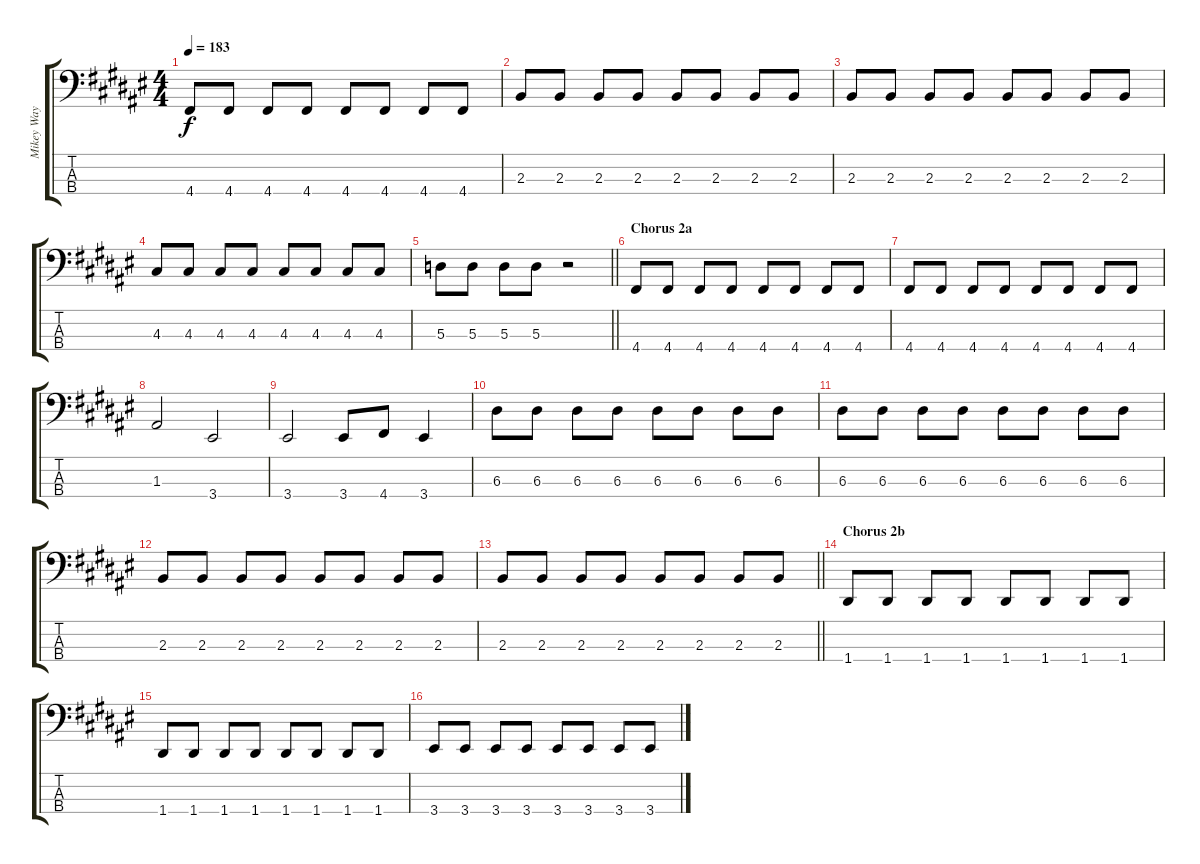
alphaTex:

\track ("Mikey Way" "Mikey Way") {instrument electricbasspick}
\staff {score tabs}
\tuning (G2 D2 A1 D1) {hide}
\ts (4 4)
\tempo 183
\clef f4
\ks d#minor
4.4.8{dy f} 4.4.8 4.4.8 4.4.8 4.4.8 4.4.8 4.4.8 4.4.8 |
2.3.8 2.3.8 2.3.8 2.3.8 2.3.8 2.3.8 2.3.8 2.3.8 |
2.3.8 2.3.8 2.3.8 2.3.8 2.3.8 2.3.8 2.3.8 2.3.8 |
4.3.8 4.3.8 4.3.8 4.3.8 4.3.8 4.3.8 4.3.8 4.3.8 |
\barLineRight lightlight
5.3.8 5.3.8 5.3.8 5.3.8 r.2 |
\section ("" "Chorus 2a")
4.4.8 4.4.8 4.4.8 4.4.8 4.4.8 4.4.8 4.4.8 4.4.8 |
4.4.8 4.4.8 4.4.8 4.4.8 4.4.8 4.4.8 4.4.8 4.4.8 |
1.3.2 3.4.2 |
3.4.2 3.4.8 4.4.8 3.4.4 |
6.3.8 6.3.8 6.3.8 6.3.8 6.3.8 6.3.8 6.3.8 6.3.8 |
6.3.8 6.3.8 6.3.8 6.3.8 6.3.8 6.3.8 6.3.8 6.3.8 |
2.3.8 2.3.8 2.3.8 2.3.8 2.3.8 2.3.8 2.3.8 2.3.8 |
\barLineRight lightlight
2.3.8 2.3.8 2.3.8 2.3.8 2.3.8 2.3.8 2.3.8 2.3.8 |
\section ("" "Chorus 2b")
1.4.8 1.4.8 1.4.8 1.4.8 1.4.8 1.4.8 1.4.8 1.4.8 |
1.4.8 1.4.8 1.4.8 1.4.8 1.4.8 1.4.8 1.4.8 1.4.8 |
3.4.8 3.4.8 3.4.8 3.4.8 3.4.8 3.4.8 3.4.8 3.4.8
